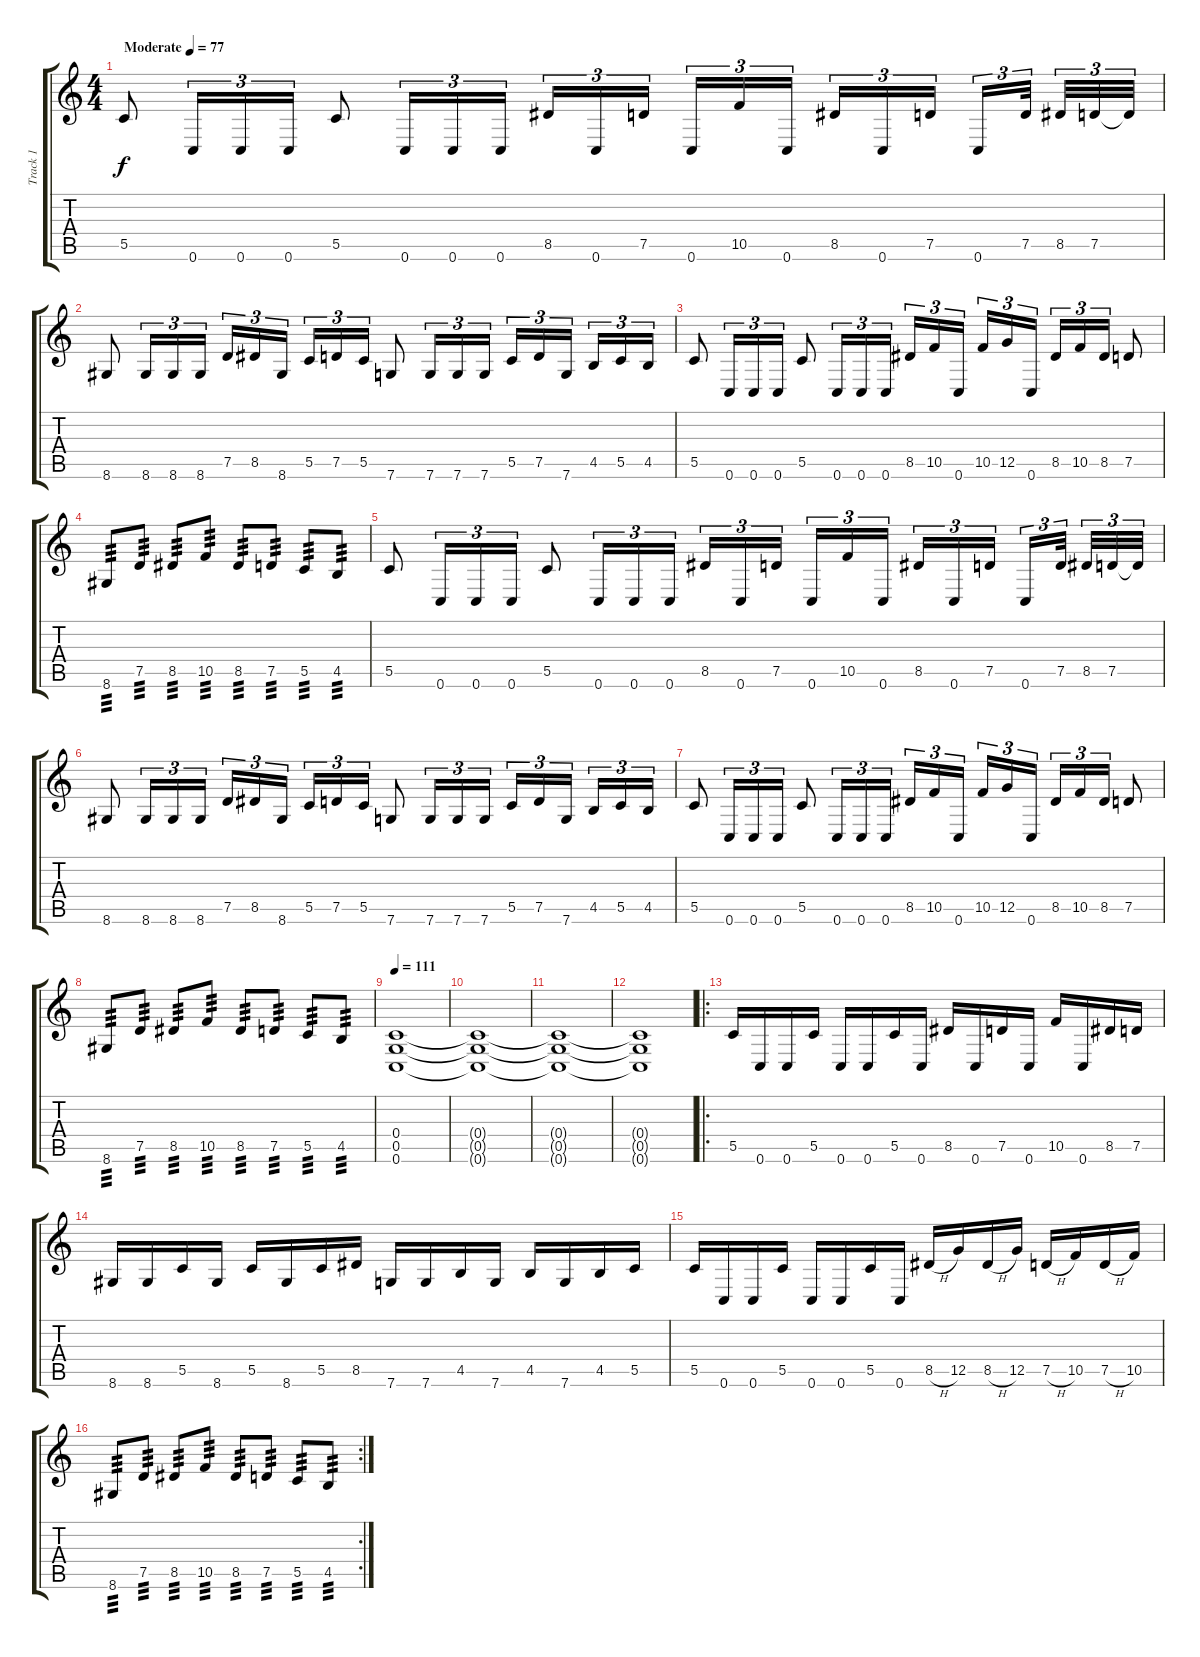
\track ("Track 1" "Track 1") {instrument distortionguitar}
\staff {score tabs}
\tuning (D4 A3 F3 C3 G2 C2) {hide}
\ts (4 4)
\tempo (77 "Moderate")
\clef g2
\ks c
5.5.8{dy f instrument distortionguitar} 0.6.16{tu (3 2)} 0.6.16{tu (3 2)} 0.6.16{tu (3 2)} 5.5.8 0.6.16{tu (3 2)} 0.6.16{tu (3 2)} 0.6.16{tu (3 2)} 8.5.16{tu (3 2)} 0.6.16{tu (3 2)} 7.5.16{tu (3 2) beam splitsecondary} 0.6.16{tu (3 2)} 10.5.16{tu (3 2)} 0.6.16{tu (3 2)} 8.5.16{tu (3 2)} 0.6.16{tu (3 2)} 7.5.16{tu (3 2) beam splitsecondary} 0.6.16{tu (3 2)} 7.5.32{tu (3 2) beam splitsecondary} 8.5.32{tu (3 2)} 7.5.32{tu (3 2)} 7.5{t}.32{tu (3 2)} |
8.6.8 8.6.16{tu (3 2)} 8.6.16{tu (3 2)} 8.6.16{tu (3 2)} 7.5.16{tu (3 2)} 8.5.16{tu (3 2)} 8.6.16{tu (3 2) beam splitsecondary} 5.5.16{tu (3 2)} 7.5.16{tu (3 2)} 5.5.16{tu (3 2)} 7.6.8 7.6.16{tu (3 2)} 7.6.16{tu (3 2)} 7.6.16{tu (3 2)} 5.5.16{tu (3 2)} 7.5.16{tu (3 2)} 7.6.16{tu (3 2) beam splitsecondary} 4.5.16{tu (3 2)} 5.5.16{tu (3 2)} 4.5.16{tu (3 2)} |
5.5.8 0.6.16{tu (3 2)} 0.6.16{tu (3 2)} 0.6.16{tu (3 2)} 5.5.8 0.6.16{tu (3 2)} 0.6.16{tu (3 2)} 0.6.16{tu (3 2)} 8.5.16{tu (3 2)} 10.5.16{tu (3 2)} 0.6.16{tu (3 2) beam splitsecondary} 10.5.16{tu (3 2)} 12.5.16{tu (3 2)} 0.6.16{tu (3 2)} 8.5.16{tu (3 2)} 10.5.16{tu (3 2)} 8.5.16{tu (3 2)} 7.5.8 |
8.6.8{tp 3} 7.5.8{tp 3} 8.5.8{tp 3} 10.5.8{tp 3} 8.5.8{tp 3} 7.5.8{tp 3} 5.5.8{tp 3} 4.5.8{tp 3} |
5.5.8 0.6.16{tu (3 2)} 0.6.16{tu (3 2)} 0.6.16{tu (3 2)} 5.5.8 0.6.16{tu (3 2)} 0.6.16{tu (3 2)} 0.6.16{tu (3 2)} 8.5.16{tu (3 2)} 0.6.16{tu (3 2)} 7.5.16{tu (3 2) beam splitsecondary} 0.6.16{tu (3 2)} 10.5.16{tu (3 2)} 0.6.16{tu (3 2)} 8.5.16{tu (3 2)} 0.6.16{tu (3 2)} 7.5.16{tu (3 2) beam splitsecondary} 0.6.16{tu (3 2)} 7.5.32{tu (3 2) beam splitsecondary} 8.5.32{tu (3 2)} 7.5.32{tu (3 2)} 7.5{t}.32{tu (3 2)} |
8.6.8 8.6.16{tu (3 2)} 8.6.16{tu (3 2)} 8.6.16{tu (3 2)} 7.5.16{tu (3 2)} 8.5.16{tu (3 2)} 8.6.16{tu (3 2) beam splitsecondary} 5.5.16{tu (3 2)} 7.5.16{tu (3 2)} 5.5.16{tu (3 2)} 7.6.8 7.6.16{tu (3 2)} 7.6.16{tu (3 2)} 7.6.16{tu (3 2)} 5.5.16{tu (3 2)} 7.5.16{tu (3 2)} 7.6.16{tu (3 2) beam splitsecondary} 4.5.16{tu (3 2)} 5.5.16{tu (3 2)} 4.5.16{tu (3 2)} |
5.5.8 0.6.16{tu (3 2)} 0.6.16{tu (3 2)} 0.6.16{tu (3 2)} 5.5.8 0.6.16{tu (3 2)} 0.6.16{tu (3 2)} 0.6.16{tu (3 2)} 8.5.16{tu (3 2)} 10.5.16{tu (3 2)} 0.6.16{tu (3 2) beam splitsecondary} 10.5.16{tu (3 2)} 12.5.16{tu (3 2)} 0.6.16{tu (3 2)} 8.5.16{tu (3 2)} 10.5.16{tu (3 2)} 8.5.16{tu (3 2)} 7.5.8 |
8.6.8{tp 3} 7.5.8{tp 3} 8.5.8{tp 3} 10.5.8{tp 3} 8.5.8{tp 3} 7.5.8{tp 3} 5.5.8{tp 3} 4.5.8{tp 3} |
\tempo 111
(0.4 0.5 0.6).1 |
(0.4{t} 0.5{t} 0.6{t}).1 |
(0.4{t} 0.5{t} 0.6{t}).1 |
(0.4{t} 0.5{t} 0.6{t}).1 |
\ro
5.5.16 0.6.16 0.6.16 5.5.16 0.6.16 0.6.16 5.5.16 0.6.16 8.5.16 0.6.16 7.5.16 0.6.16 10.5.16 0.6.16 8.5.16 7.5.16 |
8.6.16 8.6.16 5.5.16 8.6.16 5.5.16 8.6.16 5.5.16 8.5.16 7.6.16 7.6.16 4.5.16 7.6.16 4.5.16 7.6.16 4.5.16 5.5.16 |
5.5.16 0.6.16 0.6.16 5.5.16 0.6.16 0.6.16 5.5.16 0.6.16 8.5{h}.16 12.5.16 8.5{h}.16 12.5.16 7.5{h}.16 10.5.16 7.5{h}.16 10.5.16 |
\rc 2
8.6.8{tp 3} 7.5.8{tp 3} 8.5.8{tp 3} 10.5.8{tp 3} 8.5.8{tp 3} 7.5.8{tp 3} 5.5.8{tp 3} 4.5.8{tp 3}
